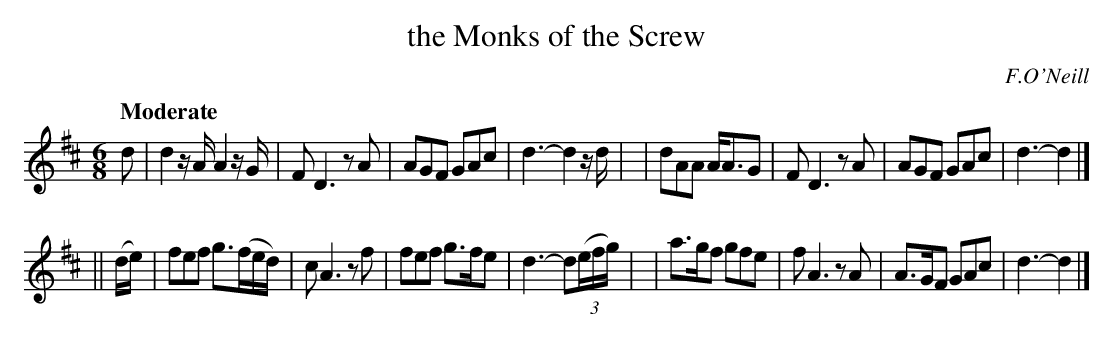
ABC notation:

X:1
T: the Monks of the Screw
Q: "Moderate"
O: F.O'Neill
M: 6/8
L: 1/8
K: D
d \
| d2z/A/ A2z/G/ | F D3zA | AGF GAc | d3- d2z/d/ |\
| dAA A<AG | F D3zA | AGF GAc | d3- d2 |]
|| (d/e/) \
| fef g>(fe/d/) | c A3zf | fef g>fe | d3- d(3(e/f/g/) |\
| a>gf gfe | f A3zA | A>GF GAc | d3- d2 |]
